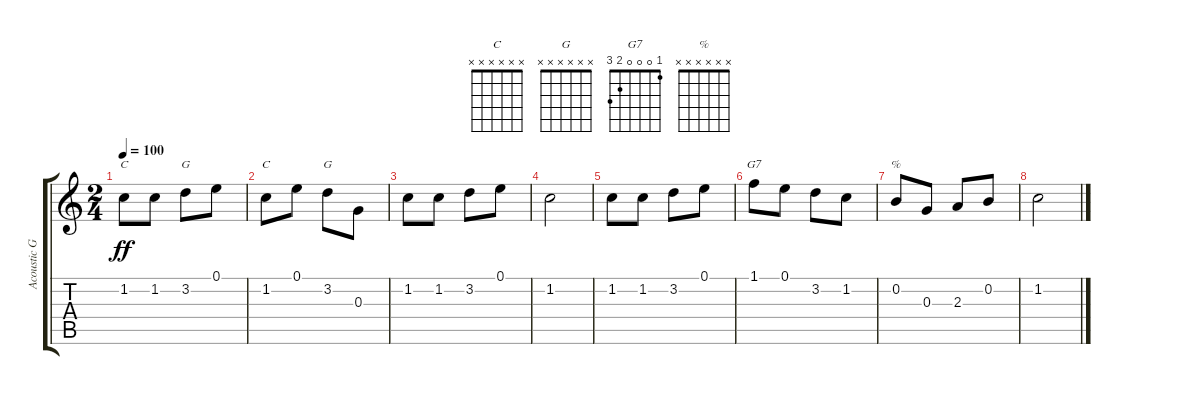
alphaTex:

\track ("Acoustic Guitar (nylon)" "Acoustic G") {instrument acousticguitarnylon}
\staff {score tabs}
\tuning (E4 B3 G3 D3 A2 E2) {hide}
\chord ("C" 0 1 0 2 3 x)
\chord ("G" 3 0 0 0 2 3)
\chord ("C" x x x x x x)
\chord ("G" x x x x x x)
\chord ("G7" 1 0 0 0 2 3)
\chord ("%" x x x x x x)
\ts (2 4)
\tempo 100
\clef g2
\ks c
1.2.8{ch "C" dy ff instrument acousticguitarnylon} 1.2.8 3.2.8{ch "G"} 0.1.8 |
1.2.8{ch "C"} 0.1.8 3.2.8{ch "G"} 0.3.8 |
1.2.8 1.2.8 3.2.8 0.1.8 |
1.2.2 |
1.2.8 1.2.8 3.2.8 0.1.8 |
1.1.8{ch "G7"} 0.1.8 3.2.8 1.2.8 |
0.2.8{ch "%"} 0.3.8 2.3.8 0.2.8 |
1.2.2
